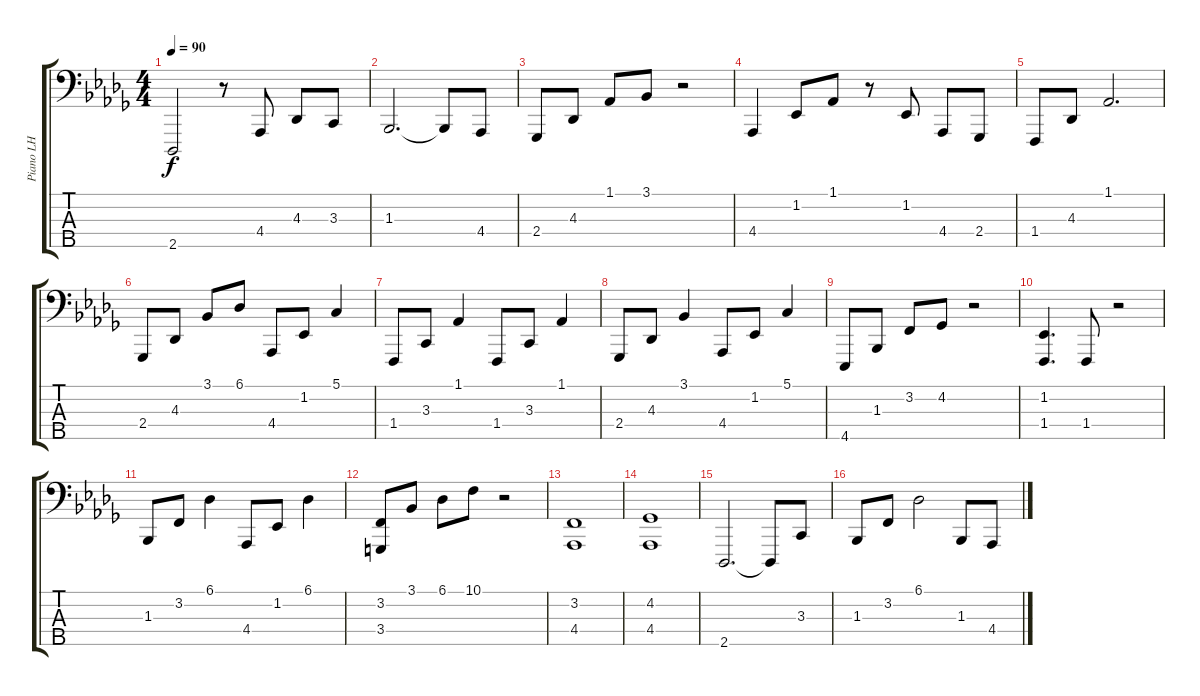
\track ("Piano LH" "Piano LH") {instrument acousticgrandpiano}
\staff {score tabs}
\tuning (G2 D2 A1 E1 B0) {hide}
\ts (4 4)
\tempo 90
\clef f4
\ks db
2.5.2{dy f} r.8 4.4.8 4.3.8 3.3.8 |
1.3.2{d} 1.3{t}.8 4.4.8 |
2.4.8 4.3.8 1.1.8 3.1.8 r.2 |
4.4.4 1.2.8 1.1.8 r.8 1.2.8 4.4.8 2.4.8 |
1.4.8 4.3.8 1.1.2{d} |
2.4.8 4.3.8 3.1.8 6.1.8 4.4.8 1.2.8 5.1.4 |
1.4.8 3.3.8 1.1.4 1.4.8 3.3.8 1.1.4 |
2.4.8 4.3.8 3.1.4 4.4.8 1.2.8 5.1.4 |
4.5.8 1.3.8 3.2.8 4.2.8 r.2 |
(1.2 1.4).4{d} 1.4.8 r.2 |
1.3.8 3.2.8 6.1.4 4.4.8 1.2.8 6.1.4 |
(3.2 3.4).8 3.1.8 6.1.8 10.1.8 r.2 |
(3.2 4.4).1 |
(4.2 4.4).1 |
2.5.2{d} 2.5{t}.8 3.3.8 |
1.3.8 3.2.8 6.1.2 1.3.8 4.4.8
